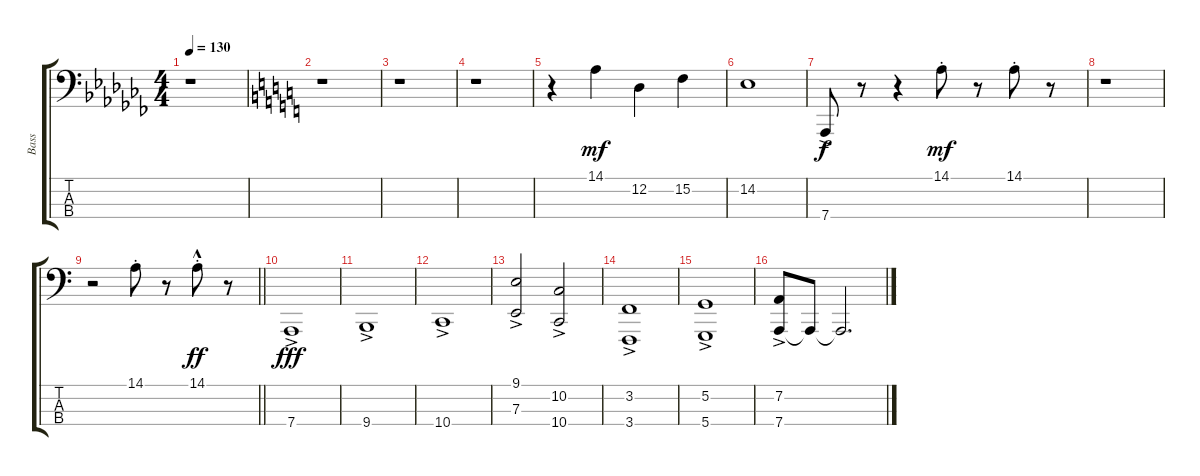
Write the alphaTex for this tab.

\track ("Bass" "Bass") {instrument trombone}
\staff {score tabs}
\tuning (G2 D2 A1 D1) {hide}
\ts (4 4)
\tempo 130
\clef f4
\ks cb
r.1{dy fff} |
\ks c
r.1 |
r.1 |
r.1 |
r.4 14.1.4{dy mf} 12.2.4 15.2.4 |
14.2.1 |
7.4{ac}.8{dy f} r.8 r.4 14.1{st}.8{dy mf} r.8 14.1{st}.8 r.8 |
r.1 |
\barLineRight lightlight
r.2 14.1{st}.8 r.8 14.1{hac st}.8{dy ff} r.8 |
7.4{ac}.1{dy fff} |
9.4{ac}.1 |
10.4{ac}.1 |
(9.1{ac} 7.3{ac}).2 (10.2{ac} 10.4{ac}).2 |
(3.2{ac} 3.4{ac}).1 |
(5.2{ac} 5.4{ac}).1 |
(7.2{ac} 7.4{ac}).8 7.4{t}.8 7.4{t}.2{d}
